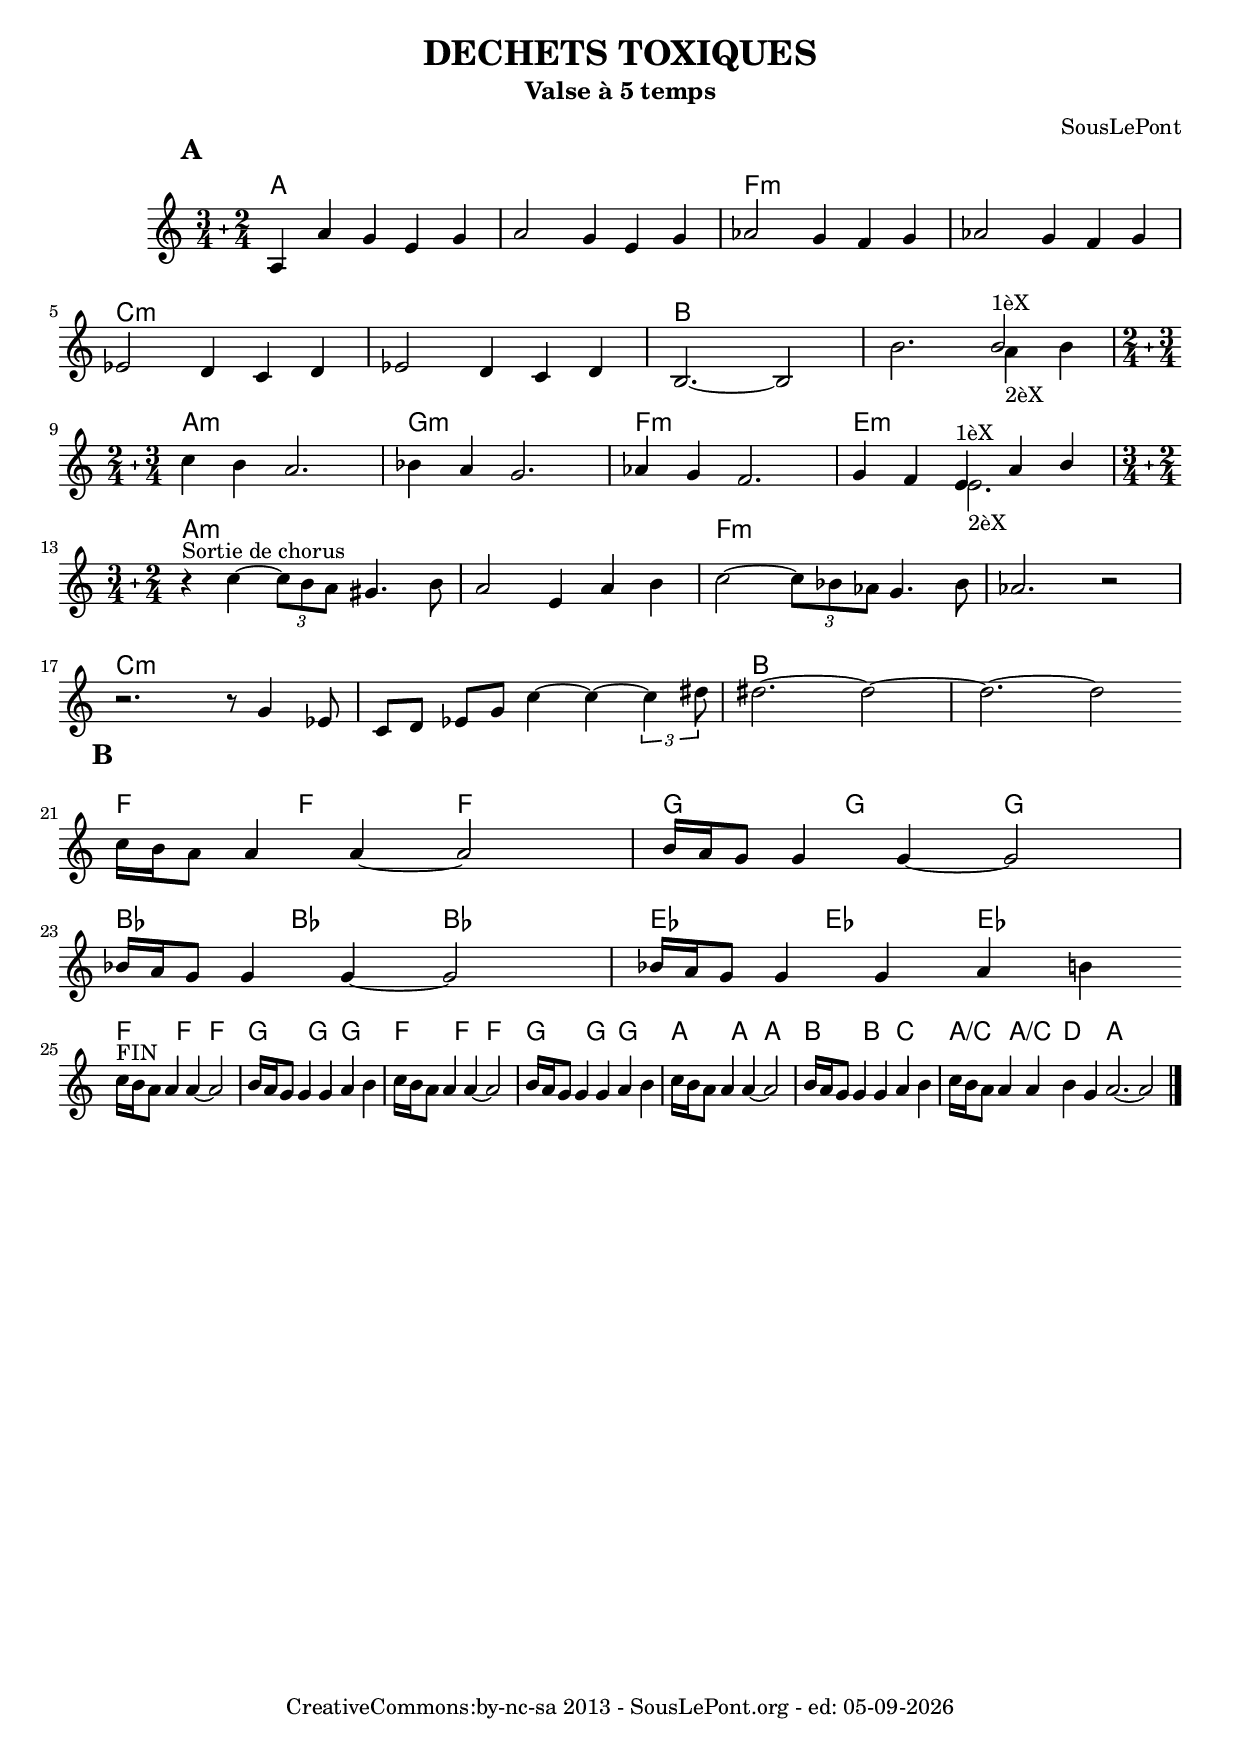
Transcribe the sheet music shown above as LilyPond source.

\version "2.10.0"
#(set-default-paper-size "a4")
#(set-global-staff-size 19)

\header{
	title = "DECHETS TOXIQUES"
	subtitle = "Valse à 5 temps"
	composer = "SousLePont"
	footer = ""
        date = # ( strftime "%d-%m-%Y" ( localtime ( current-time ) ) )
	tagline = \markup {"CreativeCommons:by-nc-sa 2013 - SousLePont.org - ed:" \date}
	dedication = ""
}
%Décommente la ligne suivante pour gagner de la place
%\paper {between-system-space = 1.0\cm between-system-padding = 1 ragged-bottom=##f ragged-last-bottom=##f }
pipeSymbol = {\bar ":|:" \mark \default}
#(define ((compound-time one two num) grob)
   (grob-interpret-markup grob
                          (markup #:override '(baseline-skip . 0) #:number
                                  (#:line ((#:column (one num))
                                           #:vcenter "+"
                                           (#:column (two num)))))))
harmonies = { \chords {
   a2.    \bar ":" s2 s2. \bar ":" s2  	
   f2.:m  \bar ":" s2 s2. \bar ":" s2  	\break
   c2.:m  \bar ":" s2 s2. \bar ":" s2   	
   b2.    \bar ":" s2 s2. \bar ":" s2   	\break
   a2:m   \bar ":" s2. g2:m \bar ":" s2.
   f2:m   \bar ":" s2. e2:m \bar ":" s2.	\break
   a2.:m  \bar ":" s2 s2. \bar ":" s2  	
   f2.:m  \bar ":" s2 s2. \bar ":" s2  	\break
   c2.:m  \bar ":" s2 s2. \bar ":" s2 	
   b2.    \bar ":" s2 s2. \bar ":" s2   	\break
   f4. f   \bar ":" f2 g4. g \bar ":" g2  	\break
   bes4. bes  \bar ":" bes2 es4. es \bar ":" es2  	\break
   f4. f   \bar ":" f2 g4. g \bar ":" g2  	
   f4. f   \bar ":" f2 g4. g \bar ":" g2 
   a4. a   \bar ":" a2 b4. b \bar ":" c2
   a4.:/c a:/c   \bar ":" d2  \bar ":" a2. s2
}}
melodie   = \transpose c c' { 
\time 5/4 \override Staff.TimeSignature #'stencil = #(compound-time "3" "2" "4")
\mark \default
a,4 a g e g a2 g4 e g
aes2 g4 f g aes2 g4 f g
es2 d4 c d es2 d4 c d 
b,2.~b,2  b2.~ <<{b2^"1èX"}\\{a4_"2èX" b}>> |
\time 5/4 \override Staff.TimeSignature #'stencil = #(compound-time "2" "3" "4")
c'4 b a2. bes4 a g2.
aes4 g f2. g4 f <<{e^"1èX" a b}\\{e2._"2èX"}>> |
\time 5/4 \override Staff.TimeSignature #'stencil = #(compound-time "3" "2" "4")
r4^ "Sortie de chorus" c'~\times 2/3{c'8 b a} gis4. b8
a2 e4 a b 
c'2~\times 2/3{c'8 bes aes} g4. bes8
aes2. r2
r2. r8 g4 es8 c8 d es g c'4~c'~  \times 2/3{c'4 dis'8}
dis'2.~dis'2 ~dis'2.~dis'2 \bar "|:"
\mark \default
c'16 b a8 a4 a ~ a2
b16 a g8 g4  g ~ g2
bes16 a g8 g4 g ~ g2
bes16 a g8 g4  g~ a b\bar ":|" \break
c'16^ "FIN" b a8 a4 a ~ a2
b16 a g8 g4   g4 a b 
c'16 b a8 a4 a~ a2
b16 a g8 g4  g a b 
c'16 b a8 a4 a ~ a2
b16 a g8 g4  g  a b
c'16 b a8 a4 a4 b g a2.~a2 \bar "|." \break
}
droite   = \transpose c c { 

}
gauche    = \relative c { 

}

\score {
  <<
	\new ChordNames \harmonies	%grave les accords au dessus 	
	\new Staff = "" { \clef "treble" \override Score.RehearsalMark #'padding = #5 \set Score.markFormatter = #format-mark-circle-letters \set Score.skipBars = ##t \melodie }

%	\new PianoStaff = "" <<
%       \new Staff = "droite" \with {\override StaffSymbol #'staff-space = #(magstep -3)\override StaffSymbol #'thickness = #(magstep -3)}  {\set fontSize = #-3 \droite }
%       \new Staff = "gauche" { \clef "bass" \gauche }
%       >>
  >>    
  \midi {
    }
  \layout {}
}

